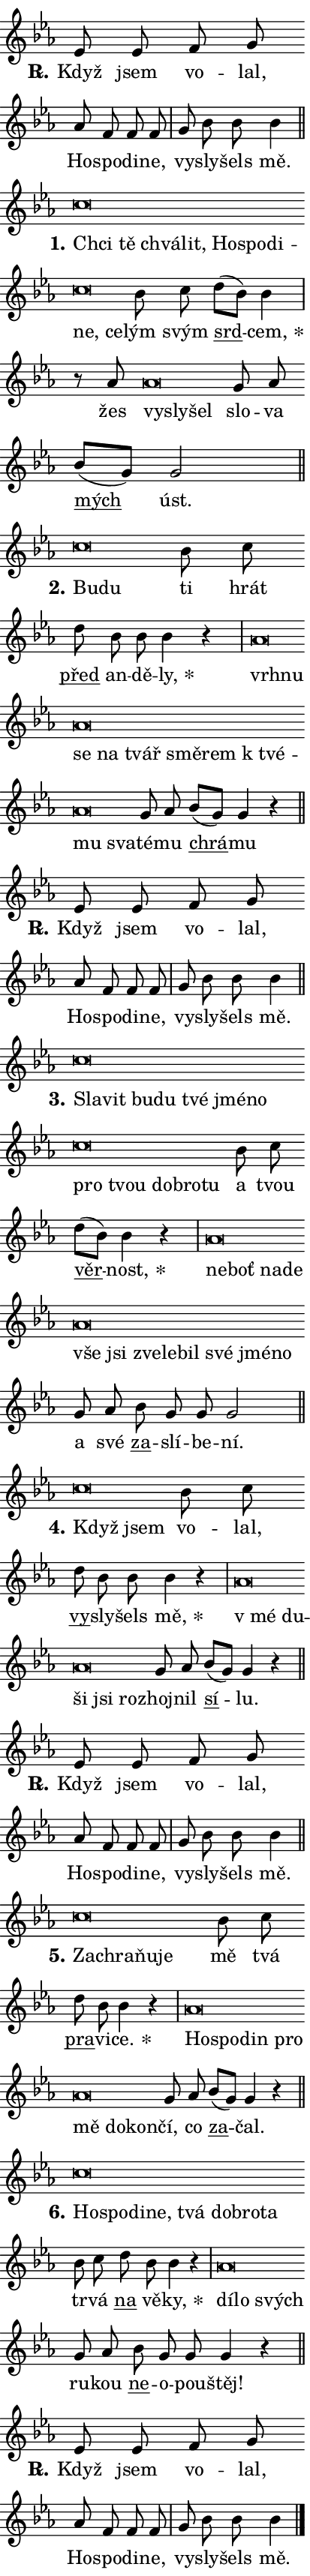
\version "2.24.0"
\header { tagline = "" }
\paper {
  indent = 0\cm
  top-margin = 0\cm
  right-margin = 0.13\cm % to fit lyric hyphens
  bottom-margin = 0\cm
  left-margin = 0\cm
  paper-width = 7\cm
  page-breaking = #ly:one-page-breaking
  system-system-spacing.basic-distance = #11
  score-system-spacing.basic-distance = #11
  ragged-last = ##f
}


%% Author: Thomas Morley
%% https://lists.gnu.org/archive/html/lilypond-user/2020-05/msg00002.html
#(define (line-position grob)
"Returns position of @var[grob} in current system:
   @code{'start}, if at first time-step
   @code{'end}, if at last time-step
   @code{'middle} otherwise
"
  (let* ((col (ly:item-get-column grob))
         (ln (ly:grob-object col 'left-neighbor))
         (rn (ly:grob-object col 'right-neighbor))
         (col-to-check-left (if (ly:grob? ln) ln col))
         (col-to-check-right (if (ly:grob? rn) rn col))
         (break-dir-left
           (and
             (ly:grob-property col-to-check-left 'non-musical #f)
             (ly:item-break-dir col-to-check-left)))
         (break-dir-right
           (and
             (ly:grob-property col-to-check-right 'non-musical #f)
             (ly:item-break-dir col-to-check-right))))
        (cond ((eqv? 1 break-dir-left) 'start)
              ((eqv? -1 break-dir-right) 'end)
              (else 'middle))))

#(define (tranparent-at-line-position vctor)
  (lambda (grob)
  "Relying on @code{line-position} select the relevant enry from @var{vctor}.
Used to determine transparency,"
    (case (line-position grob)
      ((end) (not (vector-ref vctor 0)))
      ((middle) (not (vector-ref vctor 1)))
      ((start) (not (vector-ref vctor 2))))))

noteHeadBreakVisibility =
#(define-music-function (break-visibility)(vector?)
"Makes @code{NoteHead}s transparent relying on @var{break-visibility}"
#{
  \override NoteHead.transparent =
    #(tranparent-at-line-position break-visibility)
#})

#(define delete-ledgers-for-transparent-note-heads
  (lambda (grob)
    "Reads whether a @code{NoteHead} is transparent.
If so this @code{NoteHead} is removed from @code{'note-heads} from
@var{grob}, which is supposed to be @code{LedgerLineSpanner}.
As a result ledgers are not printed for this @code{NoteHead}"
    (let* ((nhds-array (ly:grob-object grob 'note-heads))
           (nhds-list
             (if (ly:grob-array? nhds-array)
                 (ly:grob-array->list nhds-array)
                 '()))
           ;; Relies on the transparent-property being done before
           ;; Staff.LedgerLineSpanner.after-line-breaking is executed.
           ;; This is fragile ...
           (to-keep
             (remove
               (lambda (nhd)
                 (ly:grob-property nhd 'transparent #f))
               nhds-list)))
      ;; TODO find a better method to iterate over grob-arrays, similiar
      ;; to filter/remove etc for lists
      ;; For now rebuilt from scratch
      (set! (ly:grob-object grob 'note-heads)  '())
      (for-each
        (lambda (nhd)
          (ly:pointer-group-interface::add-grob grob 'note-heads nhd))
        to-keep))))

squashNotes = {
  \override NoteHead.X-extent = #'(-0.2 . 0.2)
  \override NoteHead.Y-extent = #'(-0.75 . 0)
  \override NoteHead.stencil =
    #(lambda (grob)
       (let ((pos (ly:grob-property grob 'staff-position)))
         (begin
           (if (< pos -7) (display "ERROR: Lower brevis then expected\n") (display "OK: Expected brevis position\n"))
           (if (<= pos -6) ly:text-interface::print ly:note-head::print))))
}
unSquashNotes = {
  \revert NoteHead.X-extent
  \revert NoteHead.Y-extent
  \revert NoteHead.stencil
}

hideNotes = \noteHeadBreakVisibility #begin-of-line-visible
unHideNotes = \noteHeadBreakVisibility #all-visible

% work-around for resetting accidentals
% https://lilypond.org/doc/v2.23/Documentation/notation/displaying-rhythms#unmetered-music
cadenzaMeasure = {
  \cadenzaOff
  \partial 1024 s1024
  \cadenzaOn
}

#(define-markup-command (accent layout props text) (markup?)
  "Underline accented syllable"
  (interpret-markup layout props
    #{\markup \override #'(offset . 4.3) \underline { #text }#}))

responsum = \markup \concat {
  "R" \hspace #-1.05 \path #0.1 #'((moveto 0 0.07) (lineto 0.9 0.8)) \hspace #0.05 "."
}

spaceSize = #0.6828661417322834 % exact space size for TeX Gyre Schola

\layout {
  \context {
    \Staff
    \remove "Time_signature_engraver"
    \override LedgerLineSpanner.after-line-breaking = #delete-ledgers-for-transparent-note-heads
  }
  \context {
    \Lyrics {
      \override LyricSpace.minimum-distance = \spaceSize
      \override LyricText.font-name = #"TeX Gyre Schola"
      \override LyricText.font-size = 1
      \override StanzaNumber.font-name = #"TeX Gyre Schola Bold"
      \override StanzaNumber.font-size = 1
    }
  }
  \context {
    \Score 
    \override NoteHead.text =
      #(lambda (grob) 
        (let ((pos (ly:grob-property grob 'staff-position)))
          #{\markup {
            \combine
              \halign #-0.55 \raise #(if (= pos -6) 0 0.5) \override #'(thickness . 2) \draw-line #'(3.2 . 0)
              \musicglyph "noteheads.sM1"
          }#}))
  }
}

% magnetic-lyrics.ily
%
%   written by
%     Jean Abou Samra <jean@abou-samra.fr>
%     Werner Lemberg <wl@gnu.org>
%
%   adapted by
%     Jiri Hon <jiri.hon@gmail.com>
%
% Version 2022-Apr-15

% https://www.mail-archive.com/lilypond-user@gnu.org/msg149350.html

#(define (Left_hyphen_pointer_engraver context)
   "Collect syllable-hyphen-syllable occurrences in lyrics and store
them in properties.  This engraver only looks to the left.  For
example, if the lyrics input is @code{foo -- bar}, it does the
following.

@itemize @bullet
@item
Set the @code{text} property of the @code{LyricHyphen} grob between
@q{foo} and @q{bar} to @code{foo}.

@item
Set the @code{left-hyphen} property of the @code{LyricText} grob with
text @q{foo} to the @code{LyricHyphen} grob between @q{foo} and
@q{bar}.
@end itemize

Use this auxiliary engraver in combination with the
@code{lyric-@/text::@/apply-@/magnetic-@/offset!} hook."
   (let ((hyphen #f)
         (text #f))
     (make-engraver
      (acknowledgers
       ((lyric-syllable-interface engraver grob source-engraver)
        (set! text grob)))
      (end-acknowledgers
       ((lyric-hyphen-interface engraver grob source-engraver)
        ;(when (not (grob::has-interface grob 'lyric-space-interface))
          (set! hyphen grob)));)
      ((stop-translation-timestep engraver)
       (when (and text hyphen)
         (ly:grob-set-object! text 'left-hyphen hyphen))
       (set! text #f)
       (set! hyphen #f)))))

#(define (lyric-text::apply-magnetic-offset! grob)
   "If the space between two syllables is less than the value in
property @code{LyricText@/.details@/.squash-threshold}, move the right
syllable to the left so that it gets concatenated with the left
syllable.

Use this function as a hook for
@code{LyricText@/.after-@/line-@/breaking} if the
@code{Left_@/hyphen_@/pointer_@/engraver} is active."
   (let ((hyphen (ly:grob-object grob 'left-hyphen #f)))
     (when hyphen
       (let ((left-text (ly:spanner-bound hyphen LEFT)))
         (when (grob::has-interface left-text 'lyric-syllable-interface)
           (let* ((common (ly:grob-common-refpoint grob left-text X))
                  (this-x-ext (ly:grob-extent grob common X))
                  (left-x-ext
                   (begin
                     ;; Trigger magnetism for left-text.
                     (ly:grob-property left-text 'after-line-breaking)
                     (ly:grob-extent left-text common X)))
                  ;; `delta` is the gap width between two syllables.
                  (delta (- (interval-start this-x-ext)
                            (interval-end left-x-ext)))
                  (details (ly:grob-property grob 'details))
                  (threshold (assoc-get 'squash-threshold details 0.2)))
             (when (< delta threshold)
               (let* (;; We have to manipulate the input text so that
                      ;; ligatures crossing syllable boundaries are not
                      ;; disabled.  For languages based on the Latin
                      ;; script this is essentially a beautification.
                      ;; However, for non-Western scripts it can be a
                      ;; necessity.
                      (lt (ly:grob-property left-text 'text))
                      (rt (ly:grob-property grob 'text))
                      (is-space (grob::has-interface hyphen 'lyric-space-interface))
                      (space (if is-space " " ""))
                      (extra-delta (if is-space spaceSize 0))
                      ;; Append new syllable.
                      (ltrt-space (if (and (string? lt) (string? rt))
                                (string-append lt space rt)
                                (make-concat-markup (list lt space rt))))
                      ;; Right-align `ltrt` to the right side.
                      (ltrt-space-markup (grob-interpret-markup
                               grob
                               (make-translate-markup
                                (cons (interval-length this-x-ext) 0)
                                (make-right-align-markup ltrt-space)))))
                 (begin
                   ;; Don't print `left-text`.
                   (ly:grob-set-property! left-text 'stencil #f)
                   ;; Set text and stencil (which holds all collected
                   ;; syllables so far) and shift it to the left.
                   (ly:grob-set-property! grob 'text ltrt-space)
                   (ly:grob-set-property! grob 'stencil ltrt-space-markup)
                   (ly:grob-translate-axis! grob (- (- delta extra-delta)) X))))))))))


#(define (lyric-hyphen::displace-bounds-first grob)
   ;; Make very sure this callback isn't triggered too early.
   (let ((left (ly:spanner-bound grob LEFT))
         (right (ly:spanner-bound grob RIGHT)))
     (ly:grob-property left 'after-line-breaking)
     (ly:grob-property right 'after-line-breaking)
     (ly:lyric-hyphen::print grob)))

squashThreshold = #0.4

\layout {
  \context {
    \Lyrics
    \consists #Left_hyphen_pointer_engraver
    \override LyricText.after-line-breaking =
      #lyric-text::apply-magnetic-offset!
    \override LyricHyphen.stencil = #lyric-hyphen::displace-bounds-first
    \override LyricText.details.squash-threshold = \squashThreshold
    \override LyricHyphen.minimum-distance = 0
    \override LyricHyphen.minimum-length = \squashThreshold
  }
}

squashText = \override LyricText.details.squash-threshold = 9999
unSquashText = \override LyricText.details.squash-threshold = \squashThreshold

leftText = \override LyricText.self-alignment-X = #LEFT
unLeftText = \revert LyricText.self-alignment-X

starOffset = #(lambda (grob) 
                (let ((x_offset (ly:self-alignment-interface::aligned-on-x-parent grob)))
                  (if (= x_offset 0) 0 (+ x_offset 1.2))))

star = #(define-music-function (syllable)(string?)
"Append star separator at the end of a syllable"
#{
  \once \override LyricText.X-offset = #starOffset
  \lyricmode { \markup {
    #syllable
    \override #'((font-name . "TeX Gyre Schola Bold")) \hspace #0.2 \lower #0.65 \larger "*"
  } }
#})

starAccent = #(define-music-function (syllable)(string?)
"Append star separator at the end of a syllable and make accent"
#{
  \once \override LyricText.X-offset = #starOffset
  \lyricmode { \markup {
    \accent #syllable
    \override #'((font-name . "TeX Gyre Schola Bold")) \hspace #0.2 \lower #0.65 \larger "*"
  } }
#})

breath = #(define-music-function (syllable)(string?)
"Append breathing indicator at the end of a syllable"
#{
  \lyricmode { \markup { #syllable "+" } }
#})

optionalBreath = #(define-music-function (syllable)(string?)
"Append optional breathing indicator at the end of a syllable"
#{
  \lyricmode { \markup { #syllable "(+)" } }
#})


\score {
    <<
        \new Voice = "melody" { \cadenzaOn \key es \major \relative { es'8 es f g \bar "" as f f f \cadenzaMeasure \bar "|" g bes bes bes4 \cadenzaMeasure \bar "||" \break } }
        \new Lyrics \lyricsto "melody" { \lyricmode { \set stanza = \responsum
Když jsem vo -- lal, Ho -- spo -- di -- ne, vy -- sly -- šels mě. } }
    >>
    \layout {}
}

\score {
    <<
        \new Voice = "melody" { \cadenzaOn \key es \major \relative { \squashNotes c''\breve*1/16 \hideNotes \breve*1/16 \bar "" \breve*1/16 \bar "" \breve*1/16 \bar "" \breve*1/16 \bar "" \breve*1/16 \bar "" \breve*1/16 \bar "" \breve*1/16 \breve*1/16 \bar "" \unHideNotes \unSquashNotes bes8 c \bar "" d[( bes)] bes4 \cadenzaMeasure \bar "|" r8 as \squashNotes as\breve*1/16 \hideNotes \breve*1/16 \breve*1/16 \bar "" \unHideNotes \unSquashNotes g8 as \bar "" bes[( g)] g2 \cadenzaMeasure \bar "||" \break } }
        \new Lyrics \lyricsto "melody" { \lyricmode { \set stanza = "1."
\leftText Chci \squashText tě chvá -- lit, Ho -- spo -- di -- ne, ce -- \unLeftText \unSquashText lým svým \markup \accent srd -- \star cem, žes \leftText vy -- \squashText sly -- šel \unLeftText \unSquashText slo -- va \markup \accent mých úst. } }
    >>
    \layout {}
}

\score {
    <<
        \new Voice = "melody" { \cadenzaOn \key es \major \relative { \squashNotes c''\breve*1/16 \hideNotes \breve*1/16 \bar "" \unHideNotes \unSquashNotes bes8 c \bar "" d bes bes bes4 r \cadenzaMeasure \bar "|" \squashNotes as\breve*1/16 \hideNotes \breve*1/16 \bar "" \breve*1/16 \bar "" \breve*1/16 \bar "" \breve*1/16 \bar "" \breve*1/16 \bar "" \breve*1/16 \bar "" \breve*1/16 \bar "" \breve*1/16 \breve*1/16 \bar "" \unHideNotes \unSquashNotes g8 as \bar "" bes[( g)] g4 r \cadenzaMeasure \bar "||" \break } }
        \new Lyrics \lyricsto "melody" { \lyricmode { \set stanza = "2."
\leftText Bu -- \squashText du \unLeftText \unSquashText ti hrát \markup \accent před an -- dě -- \star ly, \leftText vrh -- \squashText nu se na tvář smě -- rem "k tvé" -- mu sva -- \unLeftText \unSquashText té -- mu \markup \accent chrá -- mu } }
    >>
    \layout {}
}

\score {
    <<
        \new Voice = "melody" { \cadenzaOn \key es \major \relative { es'8 es f g \bar "" as f f f \cadenzaMeasure \bar "|" g bes bes bes4 \cadenzaMeasure \bar "||" \break } }
        \new Lyrics \lyricsto "melody" { \lyricmode { \set stanza = \responsum
Když jsem vo -- lal, Ho -- spo -- di -- ne, vy -- sly -- šels mě. } }
    >>
    \layout {}
}

\score {
    <<
        \new Voice = "melody" { \cadenzaOn \key es \major \relative { \squashNotes c''\breve*1/16 \hideNotes \breve*1/16 \bar "" \breve*1/16 \bar "" \breve*1/16 \bar "" \breve*1/16 \bar "" \breve*1/16 \bar "" \breve*1/16 \bar "" \breve*1/16 \bar "" \breve*1/16 \bar "" \breve*1/16 \bar "" \breve*1/16 \breve*1/16 \bar "" \unHideNotes \unSquashNotes bes8 c \bar "" d[( bes)] bes4 r \cadenzaMeasure \bar "|" \squashNotes as\breve*1/16 \hideNotes \breve*1/16 \bar "" \breve*1/16 \bar "" \breve*1/16 \bar "" \breve*1/16 \bar "" \breve*1/16 \bar "" \breve*1/16 \bar "" \breve*1/16 \bar "" \breve*1/16 \bar "" \breve*1/16 \bar "" \breve*1/16 \breve*1/16 \bar "" \unHideNotes \unSquashNotes g8 as \bar "" bes g g g2 \cadenzaMeasure \bar "||" \break } }
        \new Lyrics \lyricsto "melody" { \lyricmode { \set stanza = "3."
\leftText Sla -- \squashText vit bu -- du tvé jmé -- no pro tvou dob -- ro -- tu \unLeftText \unSquashText a tvou \markup \accent věr -- \star nost, \leftText ne -- \squashText boť na -- de vše jsi zve -- le -- bil své jmé -- no \unLeftText \unSquashText a své \markup \accent za -- slí -- be -- ní. } }
    >>
    \layout {}
}

\score {
    <<
        \new Voice = "melody" { \cadenzaOn \key es \major \relative { \squashNotes c''\breve*1/16 \hideNotes \breve*1/16 \bar "" \unHideNotes \unSquashNotes bes8 c \bar "" d bes bes bes4 r \cadenzaMeasure \bar "|" \squashNotes as\breve*1/16 \hideNotes \breve*1/16 \bar "" \breve*1/16 \bar "" \breve*1/16 \breve*1/16 \bar "" \unHideNotes \unSquashNotes g8 as \bar "" bes[( g)] g4 r \cadenzaMeasure \bar "||" \break } }
        \new Lyrics \lyricsto "melody" { \lyricmode { \set stanza = "4."
\leftText Když \squashText jsem \unLeftText \unSquashText vo -- lal, \markup \accent vy -- sly -- šels \star mě, \leftText "v mé" \squashText du -- ši jsi roz -- \unLeftText \unSquashText hoj -- nil \markup \accent sí -- lu. } }
    >>
    \layout {}
}

\score {
    <<
        \new Voice = "melody" { \cadenzaOn \key es \major \relative { es'8 es f g \bar "" as f f f \cadenzaMeasure \bar "|" g bes bes bes4 \cadenzaMeasure \bar "||" \break } }
        \new Lyrics \lyricsto "melody" { \lyricmode { \set stanza = \responsum
Když jsem vo -- lal, Ho -- spo -- di -- ne, vy -- sly -- šels mě. } }
    >>
    \layout {}
}

\score {
    <<
        \new Voice = "melody" { \cadenzaOn \key es \major \relative { \squashNotes c''\breve*1/16 \hideNotes \breve*1/16 \bar "" \breve*1/16 \breve*1/16 \bar "" \unHideNotes \unSquashNotes bes8 c \bar "" d bes bes4 r \cadenzaMeasure \bar "|" \squashNotes as\breve*1/16 \hideNotes \breve*1/16 \bar "" \breve*1/16 \bar "" \breve*1/16 \bar "" \breve*1/16 \bar "" \breve*1/16 \breve*1/16 \bar "" \unHideNotes \unSquashNotes g8 as \bar "" bes[( g)] g4 r \cadenzaMeasure \bar "||" \break } }
        \new Lyrics \lyricsto "melody" { \lyricmode { \set stanza = "5."
\leftText Za -- \squashText chra -- ňu -- je \unLeftText \unSquashText mě tvá \markup \accent pra -- vi -- \star ce. \leftText Ho -- \squashText spo -- din pro mě do -- kon -- \unLeftText \unSquashText čí, co \markup \accent za -- čal. } }
    >>
    \layout {}
}

\score {
    <<
        \new Voice = "melody" { \cadenzaOn \key es \major \relative { \squashNotes c''\breve*1/16 \hideNotes \breve*1/16 \bar "" \breve*1/16 \bar "" \breve*1/16 \bar "" \breve*1/16 \bar "" \breve*1/16 \bar "" \breve*1/16 \breve*1/16 \bar "" \unHideNotes \unSquashNotes bes8 c \bar "" d bes bes4 r \cadenzaMeasure \bar "|" \squashNotes as\breve*1/16 \hideNotes \breve*1/16 \breve*1/16 \bar "" \unHideNotes \unSquashNotes g8 as \bar "" bes g g g4 r \cadenzaMeasure \bar "||" \break } }
        \new Lyrics \lyricsto "melody" { \lyricmode { \set stanza = "6."
\leftText Ho -- \squashText spo -- di -- ne, tvá dob -- ro -- ta \unLeftText \unSquashText tr -- vá \markup \accent na vě -- \star ky, \leftText dí -- \squashText lo svých \unLeftText \unSquashText ru -- kou \markup \accent ne -- o -- pou -- štěj! } }
    >>
    \layout {}
}

\score {
    <<
        \new Voice = "melody" { \cadenzaOn \key es \major \relative { es'8 es f g \bar "" as f f f \cadenzaMeasure \bar "|" g bes bes bes4 \cadenzaMeasure \bar "||" \break } \bar "|." }
        \new Lyrics \lyricsto "melody" { \lyricmode { \set stanza = \responsum
Když jsem vo -- lal, Ho -- spo -- di -- ne, vy -- sly -- šels mě. } }
    >>
    \layout {}
}
